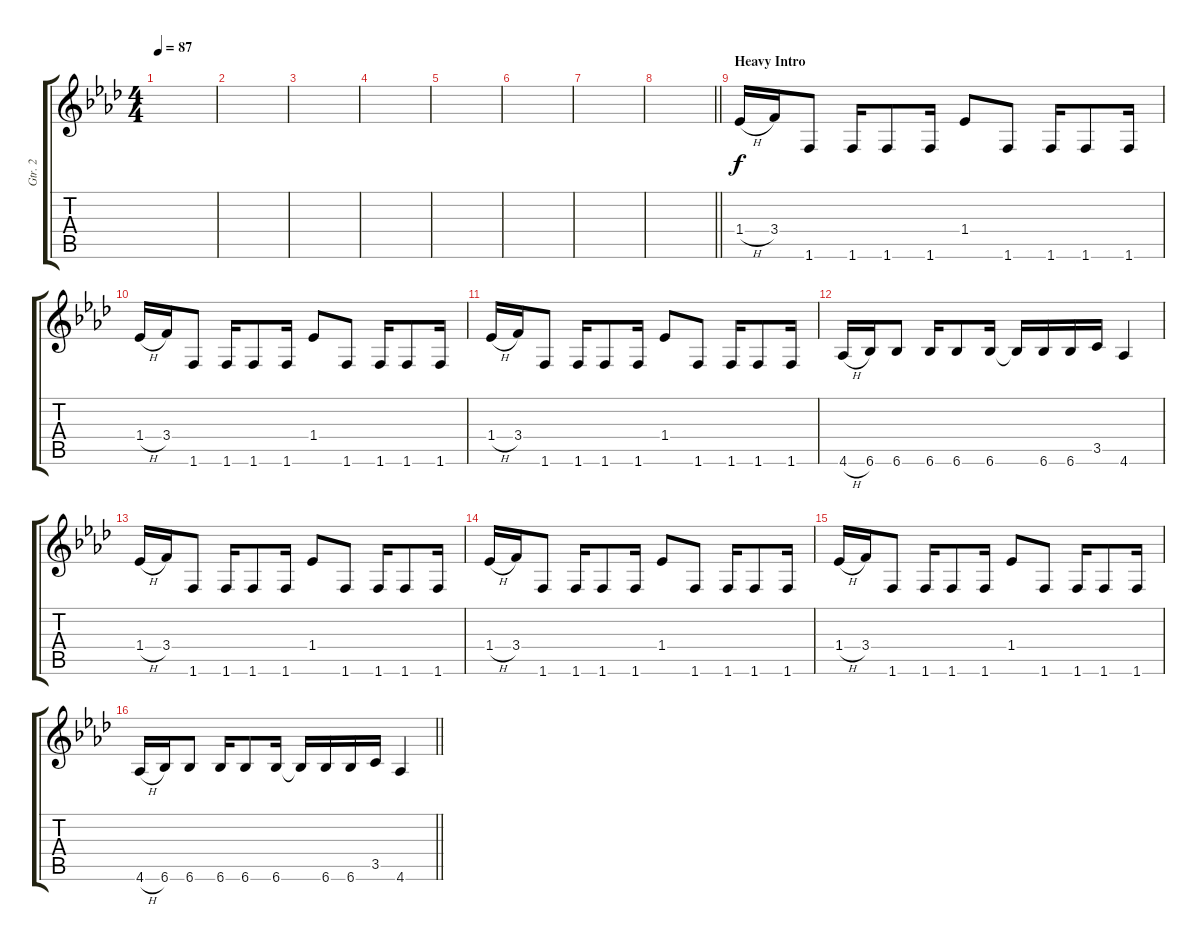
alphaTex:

\track ("Gtr. 2" "Gtr. 2") {instrument distortionguitar}
\staff {score tabs}
\tuning (E4 B3 G3 D3 A2 E2) {hide}
\ts (4 4)
\section ("" " ")
\tempo 87
\clef g2
\ks fminor
|
|
|
|
|
|
|
\barLineRight lightlight
|
\section ("" "Heavy Intro")
1.4{h}.16 3.4.16 1.6.8 1.6.16 1.6.8 1.6.16 1.4.8 1.6.8 1.6.16 1.6.8 1.6.16 |
1.4{h}.16 3.4.16 1.6.8 1.6.16 1.6.8 1.6.16 1.4.8 1.6.8 1.6.16 1.6.8 1.6.16 |
1.4{h}.16 3.4.16 1.6.8 1.6.16 1.6.8 1.6.16 1.4.8 1.6.8 1.6.16 1.6.8 1.6.16 |
4.6{h}.16 6.6.16 6.6.8 6.6.16 6.6.8 6.6.16 6.6{t}.16 6.6.16 6.6.16 3.5.16 4.6.4 |
1.4{h}.16 3.4.16 1.6.8 1.6.16 1.6.8 1.6.16 1.4.8 1.6.8 1.6.16 1.6.8 1.6.16 |
1.4{h}.16 3.4.16 1.6.8 1.6.16 1.6.8 1.6.16 1.4.8 1.6.8 1.6.16 1.6.8 1.6.16 |
1.4{h}.16 3.4.16 1.6.8 1.6.16 1.6.8 1.6.16 1.4.8 1.6.8 1.6.16 1.6.8 1.6.16 |
\barLineRight lightlight
4.6{h}.16 6.6.16 6.6.8 6.6.16 6.6.8 6.6.16 6.6{t}.16 6.6.16 6.6.16 3.5.16 4.6.4
